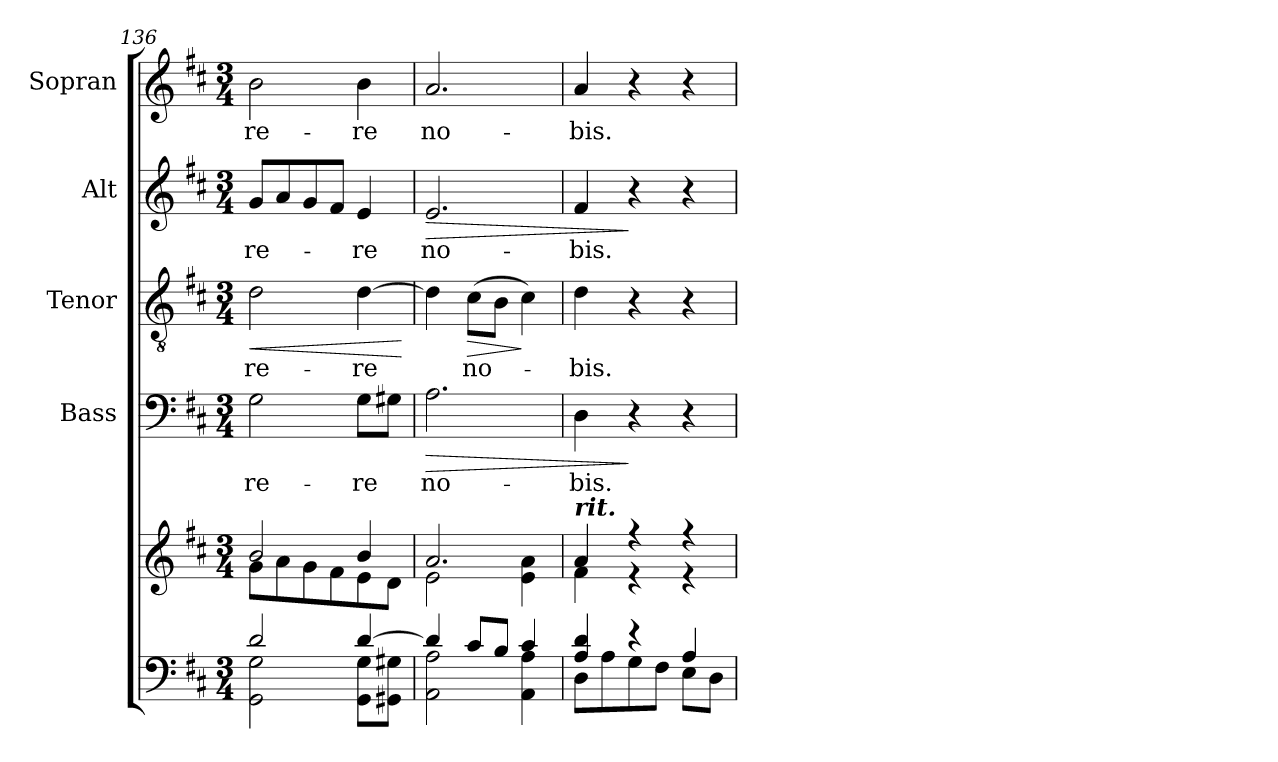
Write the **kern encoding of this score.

**kern	**kern	**kern	**text	**dynam	**kern	**text	**dynam	**kern	**text	**dynam	**kern	**text
*part5	*part5	*part4	*part4	*part4	*part3	*part3	*part3	*part2	*part2	*part2	*part1	*part1
*staff6	*staff5	*staff4	*staff4	*staff4	*staff3	*staff3	*staff3	*staff2	*staff2	*staff2	*staff1	*staff1
*	*	*I"Bass	*	*	*I"Tenor	*	*	*I"Alt	*	*	*I"Sopran	*
*	*	*I'B.	*	*	*I'T.	*	*	*I'A.	*	*	*I'S.	*
!!LO:LB:g=z
*clefF4	*clefG2	*clefF4	*	*	*clefGv2	*	*	*clefG2	*	*	*clefG2	*
*k[f#c#]	*k[f#c#]	*k[f#c#]	*	*	*k[f#c#]	*	*	*k[f#c#]	*	*	*k[f#c#]	*
*D:	*D:	*D:	*	*	*D:	*	*	*D:	*	*	*D:	*
*M3/4	*M3/4	*M3/4	*	*	*M3/4	*	*	*M3/4	*	*	*M3/4	*
=136	=136	=136	=136	=136	=136	=136	=136	=136	=136	=136	=136	=136
*^	*^	*	*	*	*	*	*	*	*	*	*	*
!	!	!	!	!	!LO:LY:b	!	!	!LO:LY:b	!LO:HP:b	!	!LO:LY:b	!	!	!LO:LY:b
2d/	2GG\ 2G\	2b/	8g\L	2G\	-re-	.	2d\	-re-	<	8g/L	-re-	.	2b\	-re-
.	.	.	8a\	.	.	.	.	.	.	8a/	.	.	.	.
.	.	.	8g\	.	.	.	.	.	.	8g/	.	.	.	.
.	.	.	8f#\	.	.	.	.	.	.	8f#/J	.	.	.	.
!	!	!	!	!	!LO:LY:b	!	!	!LO:LY:b	!	!	!LO:LY:b	!	!	!LO:LY:b
[>4d/	8GG\ 8G\L	4b/	8e\	8G\L	-re	.	[4d\	-re	.	4e/	-re	.	4b\	-re
.	8GG#X\ 8G#X\J	.	8d\J	8G#X\J	.	.	.	.	.	.	.	.	.	.
*v	*v	*	*	*	*	*	*	*	*	*	*	*	*	*
*	*v	*v	*	*	*	*	*	*	*	*	*	*	*
.	.	.	.	.	.	.	[	.	.	.	.	.
=137	=137	=137	=137	=137	=137	=137	=137	=137	=137	=137	=137	=137
*^	*^	*	*	*	*	*	*	*	*	*	*	*
!	!	!	!	!	!LO:LY:b	!LO:HP:b	!	!	!	!	!LO:LY:b	!LO:HP:b	!	!LO:LY:b
4d/]	2AA\ 2A\	2.a/	2e\	2.A\	no-	>	4d\]	.	.	2.e/	no-	>	2.a/	no-
!	!	!	!	!	!	!	!	!LO:LY:b	!LO:HP:b	!	!	!	!	!
8c#/L	.	.	.	.	.	.	(>8c#\L	no-	>	.	.	.	.	.
8B/J	.	.	.	.	.	.	8B\J	.	.	.	.	.	.	.
4c#/	4AA\ 4A\	.	4e\ 4a\	.	.	.	4c#\)	.	]	.	.	.	.	.
=138	=138	=138	=138	=138	=138	=138	=138	=138	=138	=138	=138	=138	=138	=138
!	!	!LO:TX:a:Bi:t=rit.	!	!	!	!	!	!	!	!	!	!	!	!
!	!	!	!	!	!LO:LY:b	!	!	!LO:LY:b	!	!	!LO:LY:b	!	!	!LO:LY:b
4A/ 4d/	8D\L	4a/	4f#\	4D\	-bis.	.	4d\	-bis.	.	4f#/	-bis.	.	4a/	-bis.
.	8A\	.	.	.	.	.	.	.	.	.	.	.	.	.
4re	8G\	4r	4r	4r	.	]	4r	.	.	4r	.	]	4r	.
.	8F#\J	.	.	.	.	.	.	.	.	.	.	.	.	.
4A/	8E\L	4r	4r	4r	.	.	4r	.	.	4r	.	.	4r	.
.	8D\J	.	.	.	.	.	.	.	.	.	.	.	.	.
*v	*v	*	*	*	*	*	*	*	*	*	*	*	*	*
*	*v	*v	*	*	*	*	*	*	*	*	*	*	*
=	=	=	=	=	=	=	=	=	=	=	=	=
*-	*-	*-	*-	*-	*-	*-	*-	*-	*-	*-	*-	*-
